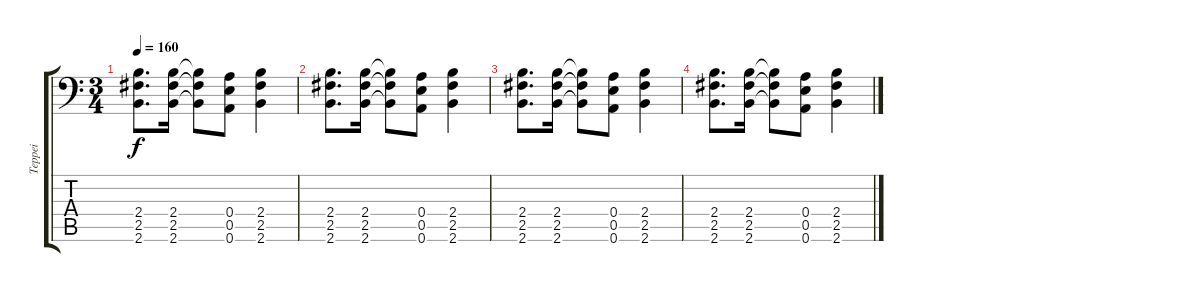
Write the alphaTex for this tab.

\track ("Teppei" "Teppei") {instrument distortionguitar}
\staff {score tabs}
\tuning (E4 B3 G3 A2 E2 A1) {hide}
\ts (3 4)
\tempo 160
\clef f4
\ks c
(2.4 2.5 2.6).8{d dy f} (2.4 2.5 2.6).16 (2.4{t} 2.5{t} 2.6{t}).8 (0.4 0.5 0.6).8 (2.4 2.5 2.6).4 |
(2.4 2.5 2.6).8{d} (2.4 2.5 2.6).16 (2.4{t} 2.5{t} 2.6{t}).8 (0.4 0.5 0.6).8 (2.4 2.5 2.6).4 |
(2.4 2.5 2.6).8{d} (2.4 2.5 2.6).16 (2.4{t} 2.5{t} 2.6{t}).8 (0.4 0.5 0.6).8 (2.4 2.5 2.6).4 |
(2.4 2.5 2.6).8{d} (2.4 2.5 2.6).16 (2.4{t} 2.5{t} 2.6{t}).8 (0.4 0.5 0.6).8 (2.4 2.5 2.6).4
